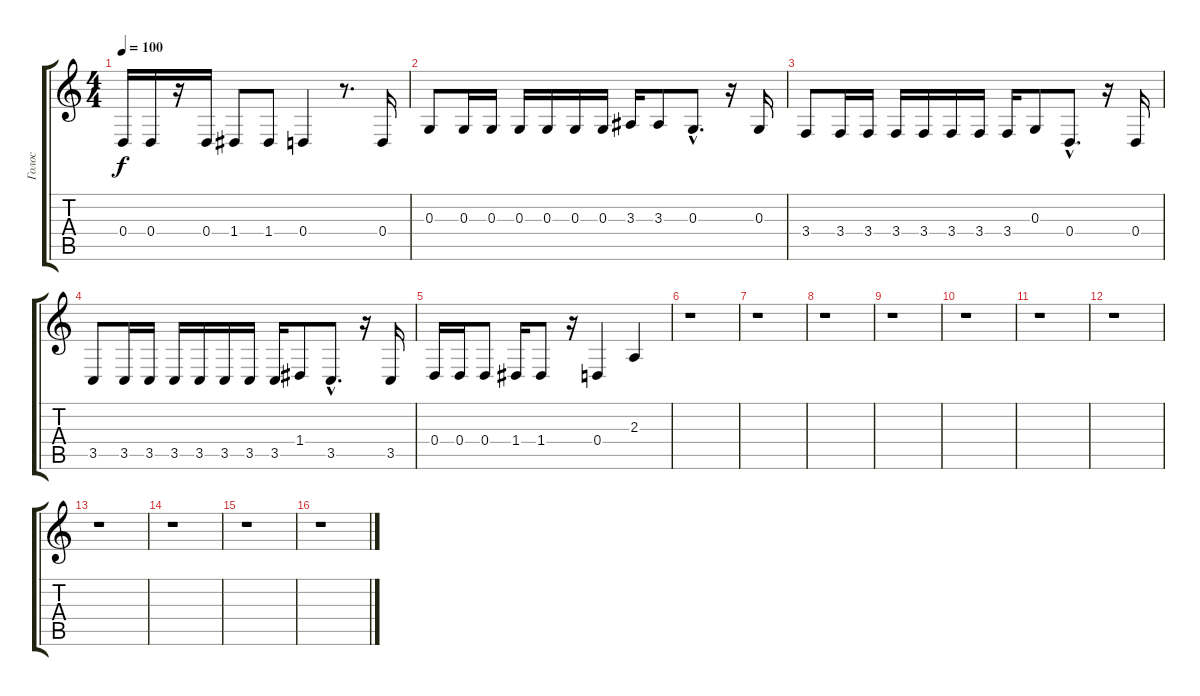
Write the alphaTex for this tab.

\track ("Голос" "Голос") {instrument cello}
\staff {score tabs}
\tuning (E4 B3 G3 D3 A2 E2) {hide}
\ts (4 4)
\tempo 100
\clef g2
\ks c
0.4.16{dy f} 0.4.16 r.16 0.4.16 1.4.8 1.4.8 0.4.4 r.8{d} 0.4.16 |
0.3.8 0.3.16 0.3.16 0.3.16 0.3.16 0.3.16 0.3.16 3.3.16 3.3.8 0.3{hac}.8{d} r.16 0.3.16 |
3.4.8 3.4.16 3.4.16 3.4.16 3.4.16 3.4.16 3.4.16 3.4.16 0.3.8 0.4{hac}.8{d} r.16 0.4.16 |
3.5.8 3.5.16 3.5.16 3.5.16 3.5.16 3.5.16 3.5.16 3.5.16 1.4.8 3.5{hac}.8{d} r.16 3.5.16 |
0.4.16 0.4.16 0.4.8 1.4.16 1.4.8 r.16 0.4.4 2.3.4 |
r.1 |
r.1 |
r.1 |
r.1 |
r.1 |
r.1 |
r.1 |
r.1 |
r.1 |
r.1 |
r.1
